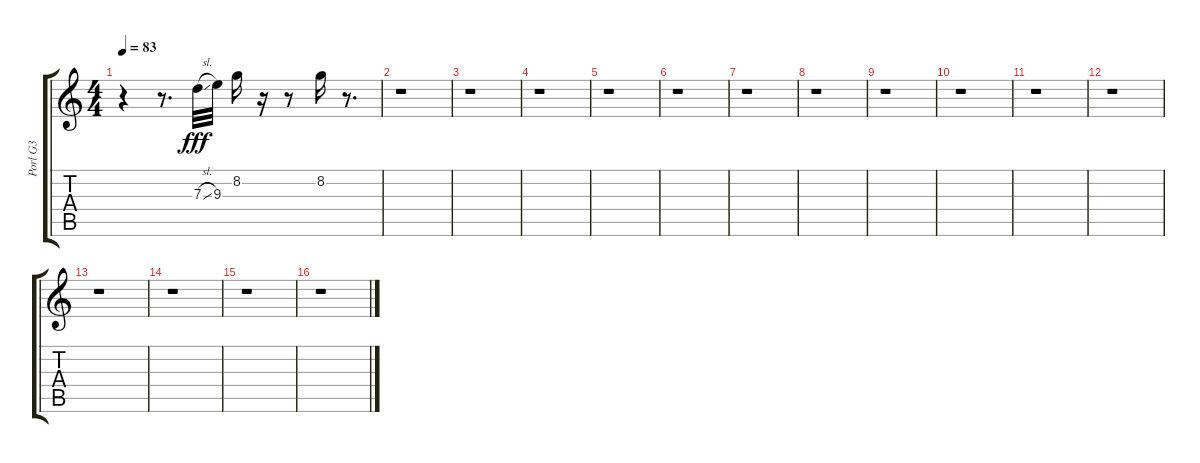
\track ("Porl G3" "Porl G3") {instrument acousticguitarsteel}
\staff {score tabs}
\tuning (E4 B3 G3 D3 A2 E2) {hide}
\ts (4 4)
\tempo 83
\clef g2
\ks c
r.4{dy f} r.8{d} 7.3{sl}.32{dy fff} 9.3.32 8.2.16 r.16 r.8 8.2.16 r.8{d} |
r.1 |
r.1 |
r.1 |
r.1 |
r.1 |
r.1 |
r.1 |
r.1 |
r.1 |
r.1 |
r.1 |
r.1 |
r.1 |
r.1 |
r.1
